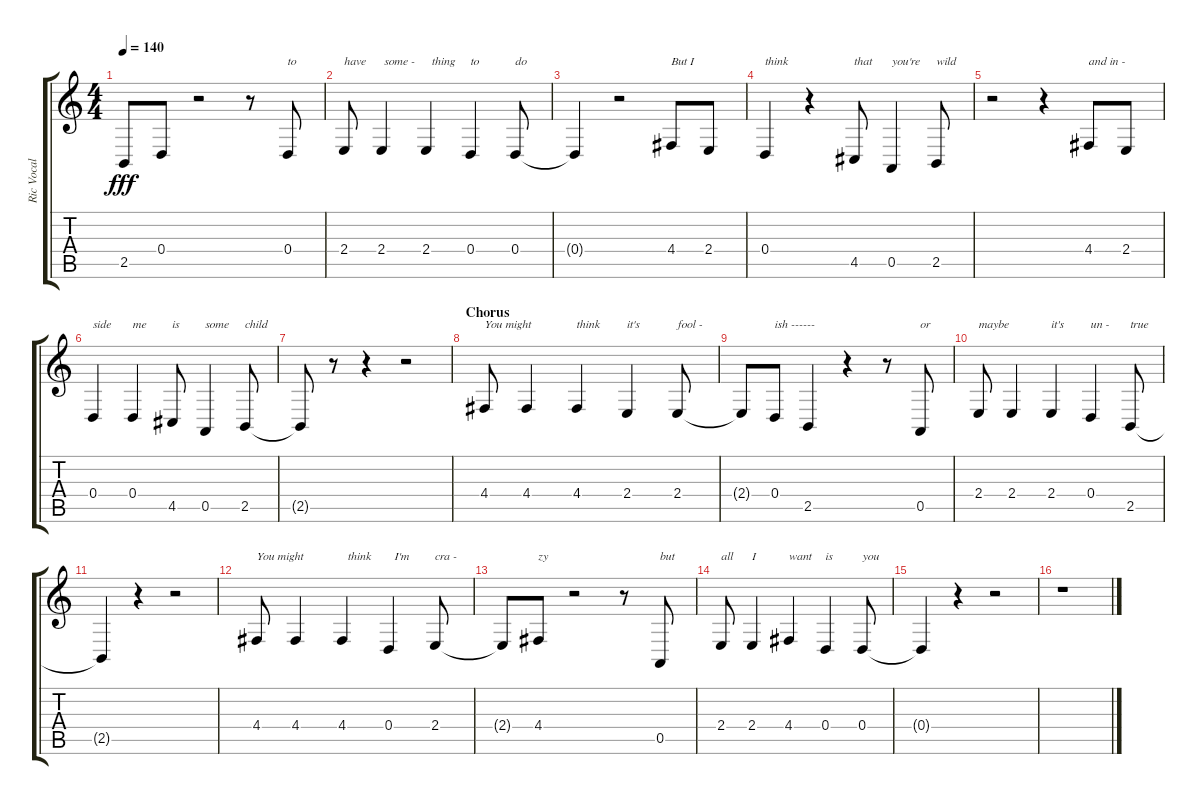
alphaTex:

\track ("Ric Vocal" "Ric Vocal") {instrument tenorsax}
\staff {score tabs}
\tuning (E4 B3 G3 D3 A2 E2) {hide}
\ts (4 4)
\tempo 140
\clef g2
\ks c
2.5{t}.8{dy fff} 0.4.8 r.2 r.8 0.4.8{txt "to"} |
2.4.8{txt "have"} 2.4.4{txt " some -"} 2.4.4{txt "  thing"} 0.4.4{txt "to"} 0.4.8{txt "do"} |
0.4{t}.4 r.2 4.4.8{txt "But I"} 2.4.8 |
0.4.4{txt "think"} r.4 4.5.8{txt "that"} 0.5.4{txt "you're"} 2.5.8{txt "wild"} |
r.2 r.4 4.4.8{txt "and in -"} 2.4.8 |
0.4.4{txt "side"} 0.4.4{txt "me"} 4.5.8{txt "is"} 0.5.4{txt "some"} 2.5.8{txt "child"} |
2.5{t}.8 r.8 r.4 r.2 |
\section ("" "Chorus")
4.4.8{txt "You might"} 4.4.4 4.4.4{txt "think"} 2.4.4{txt "it's"} 2.4.8{txt "fool -"} |
2.4{t}.8 0.4.8{txt "ish ------"} 2.5.4 r.4 r.8 0.5.8{txt "or"} |
2.4.8{txt "maybe"} 2.4.4 2.4.4{txt "it's"} 0.4.4{txt "un -"} 2.5.8{txt "true"} |
2.5{t}.4 r.4 r.2 |
4.4.8{txt "You might"} 4.4.4 4.4.4{txt "  think"} 0.4.4{txt "  I'm"} 2.4.8{txt "cra -"} |
2.4{t}.8 4.4.8{txt "zy"} r.2 r.8 0.5.8{txt "but"} |
2.4.8{txt "all"} 2.4.4{txt "I"} 4.4.4{txt "want"} 0.4.4{txt "is"} 0.4.8{txt "you"} |
0.4{t}.4 r.4 r.2 |
r.1
